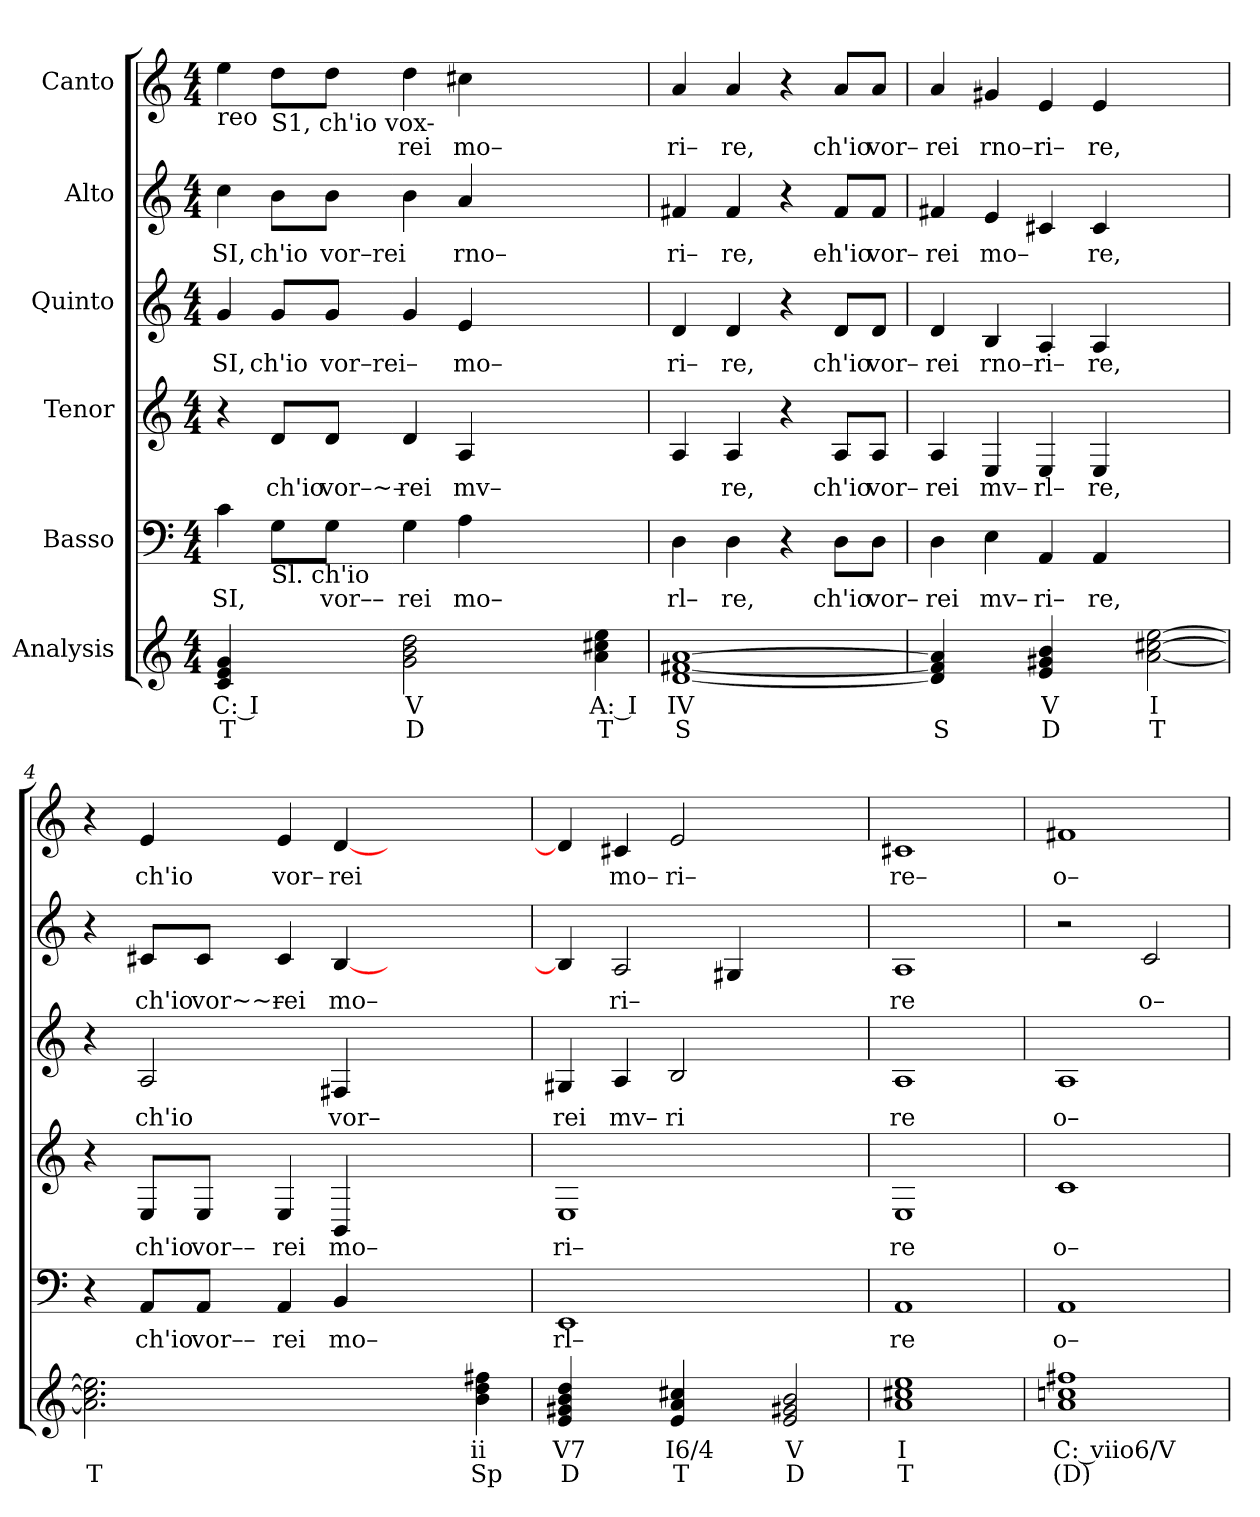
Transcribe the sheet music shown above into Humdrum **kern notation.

**kern	**text	**text	**kern	**text	**kern	**text	**kern	**text	**kern	**text	**kern	**text
*part6	*part6	*part6	*part5	*part5	*part4	*part4	*part3	*part3	*part2	*part2	*part1	*part1
*staff6	*staff6	*staff6	*staff5	*staff5	*staff4	*staff4	*staff3	*staff3	*staff2	*staff2	*staff1	*staff1
*I"Analysis	*	*	*I"Basso	*	*I"Tenor	*	*I"Quinto	*	*I"Alto	*	*I"Canto	*
*	*	*	*clefF4	*	*clefG2	*	*clefG2	*	*clefG2	*	*clefG2	*
*k[]	*	*	*k[]	*	*k[]	*	*k[]	*	*k[]	*	*k[]	*
*M4/4	*	*	*M4/4	*	*M4/4	*	*M4/4	*	*M4/4	*	*M4/4	*
*MM120	*	*	*MM120	*	*MM120	*	*MM120	*	*MM120	*	*MM120	*
=1	=1	=1	=1	=1	=1	=1	=1	=1	=1	=1	=1	=1
!	!	!	!	!LO:LY:b	!	!	!	!	!	!	!	!
!	!	!	!	!	!	!	!	!LO:LY:b	!	!	!	!
!	!	!	!	!	!	!	!	!	!	!	!LO:TX:b:t=reo	!
!	!	!	!	!	!	!	!	!	!	!LO:LY:b	!	!
4c 4e 4g	C: I	T	4c\	SI,	4r	.	4g/	SI,	4cc\	SI,	4ee\	.
!	!	!	!	!	!	!LO:LY:b	!	!	!	!	!	!
!	!	!	!	!	!	!	!	!LO:LY:b	!	!	!	!
!	!	!	!	!	!	!	!	!	!	!	!LO:TX:b:t=S1, ch'io vox-	!
!	!	!	!LO:TX:b:t=Sl. ch'io	!	!	!	!	!	!	!	!	!
!	!	!	!	!	!	!	!	!	!	!LO:LY:b	!	!
4ryy	.	.	8G\L	.	8d/L	ch'io	8g/L	ch'io	8b\L	ch'io	8dd\L	.
!	!	!	!	!LO:LY:b	!	!	!	!	!	!	!	!
!	!	!	!	!	!	!LO:LY:b	!	!	!	!	!	!
!	!	!	!	!	!	!	!	!LO:LY:b	!	!	!	!
!	!	!	!	!	!	!	!	!	!	!LO:LY:b	!	!
.	.	.	8G\J	vor––	8d/J	vor–~–	8g/J	vor–rei–	8b\J	vor–rei	8dd\J	.
!	!	!	!	!LO:LY:b	!	!	!	!	!	!	!	!
!	!	!	!	!	!	!LO:LY:b	!	!	!	!	!	!
!	!	!	!	!	!	!	!	!	!	!	!	!LO:LY:b
2g 2b 2dd	V	D	4G\	rei	4d/	rei	4g/	.	4b\	.	4dd\	rei
!	!	!	!	!LO:LY:b	!	!	!	!	!	!	!	!
!	!	!	!	!	!	!LO:LY:b	!	!	!	!	!	!
!	!	!	!	!	!	!	!	!LO:LY:b	!	!	!	!
!	!	!	!	!	!	!	!	!	!	!LO:LY:b	!	!
!	!	!	!	!	!	!	!	!	!	!	!	!LO:LY:b
.	.	.	4A\	mo–	4A/	mv–	4e/	mo–	4a/	rno–	4cc#X\	mo–
2ryy	.	.	2.ryy	.	2.ryy	.	2.ryy	.	2.ryy	.	2.ryy	.
4a 4cc#X 4ee	A: I	T	.	.	.	.	.	.	.	.	.	.
=2	=2	=2	=2	=2	=2	=2	=2	=2	=2	=2	=2	=2
!	!	!	!	!LO:LY:b	!	!	!	!	!	!	!	!
!	!	!	!	!	!	!	!	!LO:LY:b	!	!	!	!
!	!	!	!	!	!	!	!	!	!	!LO:LY:b	!	!
!	!	!	!	!	!	!	!	!	!	!	!	!LO:LY:b
[1d [1f#X [1a	IV	S	4D\	rl–	4A/	.	4d/	ri–	4f#X/	ri–	4a/	ri–
!	!	!	!	!LO:LY:b	!	!	!	!	!	!	!	!
!	!	!	!	!	!	!LO:LY:b	!	!	!	!	!	!
!	!	!	!	!	!	!	!	!LO:LY:b	!	!	!	!
!	!	!	!	!	!	!	!	!	!	!LO:LY:b	!	!
!	!	!	!	!	!	!	!	!	!	!	!	!LO:LY:b
.	.	.	4D\	re,	4A/	re,	4d/	re,	4f#/	re,	4a/	re,
.	.	.	4r	.	4r	.	4r	.	4r	.	4r	.
!	!	!	!	!LO:LY:b	!	!	!	!	!	!	!	!
!	!	!	!	!	!	!LO:LY:b	!	!	!	!	!	!
!	!	!	!	!	!	!	!	!LO:LY:b	!	!	!	!
!	!	!	!	!	!	!	!	!	!	!LO:LY:b	!	!
!	!	!	!	!	!	!	!	!	!	!	!	!LO:LY:b
.	.	.	8D\L	ch'io	8A/L	ch'io	8d/L	ch'io	8f#/L	eh'io	8a/L	ch'io
!	!	!	!	!LO:LY:b	!	!	!	!	!	!	!	!
!	!	!	!	!	!	!LO:LY:b	!	!	!	!	!	!
!	!	!	!	!	!	!	!	!LO:LY:b	!	!	!	!
!	!	!	!	!	!	!	!	!	!	!LO:LY:b	!	!
!	!	!	!	!	!	!	!	!	!	!	!	!LO:LY:b
.	.	.	8D\J	vor–	8A/J	vor–	8d/J	vor–	8f#/J	vor–	8a/J	vor–
=3	=3	=3	=3	=3	=3	=3	=3	=3	=3	=3	=3	=3
!	!	!	!	!LO:LY:b	!	!	!	!	!	!	!	!
!	!	!	!	!	!	!LO:LY:b	!	!	!	!	!	!
!	!	!	!	!	!	!	!	!LO:LY:b	!	!	!	!
!	!	!	!	!	!	!	!	!	!	!LO:LY:b	!	!
!	!	!	!	!	!	!	!	!	!	!	!	!LO:LY:b
4d] 4f#] 4a]	.	S	4D\	rei	4A/	rei	4d/	rei	4f#X/	rei	4a/	rei
!	!	!	!	!LO:LY:b	!	!	!	!	!	!	!	!
!	!	!	!	!	!	!LO:LY:b	!	!	!	!	!	!
!	!	!	!	!	!	!	!	!LO:LY:b	!	!	!	!
!	!	!	!	!	!	!	!	!	!	!LO:LY:b	!	!
!	!	!	!	!	!	!	!	!	!	!	!	!LO:LY:b
4ryy	.	.	4E\	mv–	4E/	mv–	4B/	rno–	4e/	mo–	4g#X/	rno–
!	!	!	!	!LO:LY:b	!	!	!	!	!	!	!	!
!	!	!	!	!	!	!LO:LY:b	!	!	!	!	!	!
!	!	!	!	!	!	!	!	!LO:LY:b	!	!	!	!
!	!	!	!	!	!	!	!	!	!	!	!	!LO:LY:b
4e 4g#X 4b	V	D	4AA/	ri–	4E/	rl–	4A/	ri–	4c#X/	.	4e/	ri–
!	!	!	!	!LO:LY:b	!	!	!	!	!	!	!	!
!	!	!	!	!	!	!LO:LY:b	!	!	!	!	!	!
!	!	!	!	!	!	!	!	!LO:LY:b	!	!	!	!
!	!	!	!	!	!	!	!	!	!	!LO:LY:b	!	!
!	!	!	!	!	!	!	!	!	!	!	!	!LO:LY:b
4ryy	.	.	4AA/	re,	4E/	re,	4A/	re,	4c#/	re,	4e/	re,
[2a [2cc#X [2ee	I	T	2ryy	.	2ryy	.	2ryy	.	2ryy	.	2ryy	.
=4	=4	=4	=4	=4	=4	=4	=4	=4	=4	=4	=4	=4
2.a] 2.cc#] 2.ee]	.	T	4r	.	4r	.	4r	.	4r	.	4r	.
!	!	!	!	!LO:LY:b	!	!	!	!	!	!	!	!
!	!	!	!	!	!	!LO:LY:b	!	!	!	!	!	!
!	!	!	!	!	!	!	!	!LO:LY:b	!	!	!	!
!	!	!	!	!	!	!	!	!	!	!LO:LY:b	!	!
!	!	!	!	!	!	!	!	!	!	!	!	!LO:LY:b
.	.	.	8AA/L	ch'io	8E/L	ch'io	2A/	ch'io	8c#X/L	ch'io	4e/	ch'io
!	!	!	!	!LO:LY:b	!	!	!	!	!	!	!	!
!	!	!	!	!	!	!LO:LY:b	!	!	!	!	!	!
!	!	!	!	!	!	!	!	!	!	!LO:LY:b	!	!
.	.	.	8AA/J	vor––	8E/J	vor––	.	.	8c#/J	vor~~–	.	.
!	!	!	!	!LO:LY:b	!	!	!	!	!	!	!	!
!	!	!	!	!	!	!LO:LY:b	!	!	!	!	!	!
!	!	!	!	!	!	!	!	!	!	!LO:LY:b	!	!
!	!	!	!	!	!	!	!	!	!	!	!	!LO:LY:b
.	.	.	4AA/	rei	4E/	rei	.	.	4c#/	rei	4e/	vor–
!	!	!	!	!LO:LY:b	!	!	!	!	!	!	!	!
!	!	!	!	!	!	!LO:LY:b	!	!	!	!	!	!
!	!	!	!	!	!	!	!	!LO:LY:b	!	!	!	!
!	!	!	!	!	!	!	!	!	!	!LO:LY:b	!	!
!	!	!	!	!	!	!	!	!	!	!	!	!LO:LY:b
2.ryy	.	.	4BB/	mo–	4BB/	mo–	4F#X/	vor–	[4B/	mo–	[4d/	rei
.	.	.	2.ryy	.	2.ryy	.	2.ryy	.	2.ryy	.	2.ryy	.
4b 4dd 4ff#X	ii	Sp	.	.	.	.	.	.	.	.	.	.
=5	=5	=5	=5	=5	=5	=5	=5	=5	=5	=5	=5	=5
!	!	!	!	!LO:LY:b	!	!	!	!	!	!	!	!
!	!	!	!	!	!	!LO:LY:b	!	!	!	!	!	!
!	!	!	!	!	!	!	!	!LO:LY:b	!	!	!	!
4e 4g#X 4b 4dd	V7	D	1EE	rl–	1E	ri–	4G#X/	rei	4B/]	.	4d/]	.
!	!	!	!	!	!	!	!	!LO:LY:b	!	!	!	!
!	!	!	!	!	!	!	!	!	!	!LO:LY:b	!	!
!	!	!	!	!	!	!	!	!	!	!	!	!LO:LY:b
4ryy	.	.	.	.	.	.	4A/	mv–	2A/	ri–	4c#X/	mo–
!	!	!	!	!	!	!	!	!LO:LY:b	!	!	!	!
!	!	!	!	!	!	!	!	!	!	!	!	!LO:LY:b
4e 4a 4cc#X	I6/4	T	.	.	.	.	2B/	ri	.	.	2e/	ri–
4ryy	.	.	.	.	.	.	.	.	4G#X/	.	.	.
2e 2g#X 2b	V	D	2ryy	.	2ryy	.	2ryy	.	2ryy	.	2ryy	.
=6	=6	=6	=6	=6	=6	=6	=6	=6	=6	=6	=6	=6
!	!	!	!	!LO:LY:b	!	!	!	!	!	!	!	!
!	!	!	!	!	!	!LO:LY:b	!	!	!	!	!	!
!	!	!	!	!	!	!	!	!LO:LY:b	!	!	!	!
!	!	!	!	!	!	!	!	!	!	!LO:LY:b	!	!
!	!	!	!	!	!	!	!	!	!	!	!	!LO:LY:b
1a 1cc#X 1ee	I	T	1AA	re	1E	re	1A	re	1A	re	1c#X	re–
=7	=7	=7	=7	=7	=7	=7	=7	=7	=7	=7	=7	=7
!	!	!	!	!LO:LY:b	!	!	!	!	!	!	!	!
!	!	!	!	!	!	!LO:LY:b	!	!	!	!	!	!
!	!	!	!	!	!	!	!	!LO:LY:b	!	!	!	!
!	!	!	!	!	!	!	!	!	!	!	!	!LO:LY:b
1a 1ccn 1ff#X	C: viio6/V	(D)	1AA	o–	1c	o–	1A	o–	2r	.	1f#X	o–
!	!	!	!	!	!	!	!	!	!	!LO:LY:b	!	!
.	.	.	.	.	.	.	.	.	2c/	o–	.	.
=	=	=	=	=	=	=	=	=	=	=	=	=
*-	*-	*-	*-	*-	*-	*-	*-	*-	*-	*-	*-	*-
